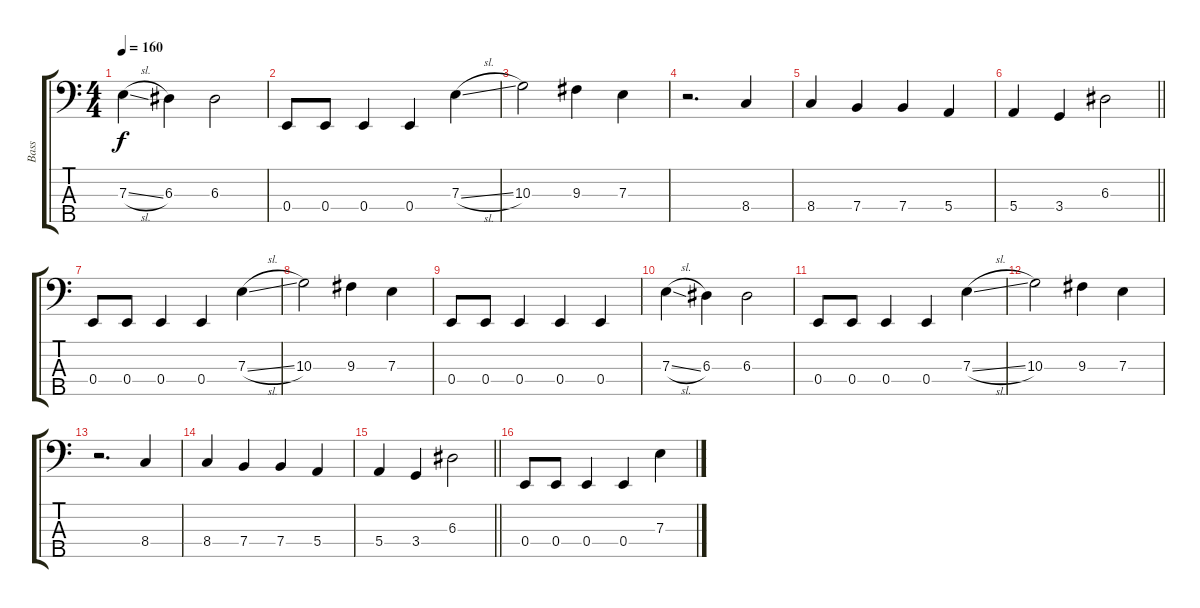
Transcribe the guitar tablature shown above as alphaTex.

\track ("Bass" "Bass") {instrument electricbasspick}
\staff {score tabs}
\tuning (G2 D2 A1 E1 B0) {hide}
\ts (4 4)
\tempo 160
\clef f4
\ks c
7.3{sl}.4{dy f} 6.3.4 6.3.2 |
0.4.8 0.4.8 0.4.4 0.4.4 7.3{sl}.4 |
10.3.2 9.3.4 7.3.4 |
r.2{d} 8.4.4 |
8.4.4 7.4.4 7.4.4 5.4.4 |
\barLineRight lightlight
5.4.4 3.4.4 6.3.2 |
\section ("" "")
0.4.8 0.4.8 0.4.4 0.4.4 7.3{sl}.4 |
10.3.2 9.3.4 7.3.4 |
0.4.8 0.4.8 0.4.4 0.4.4 0.4.4 |
7.3{sl}.4 6.3.4 6.3.2 |
0.4.8 0.4.8 0.4.4 0.4.4 7.3{sl}.4 |
10.3.2 9.3.4 7.3.4 |
r.2{d} 8.4.4 |
8.4.4 7.4.4 7.4.4 5.4.4 |
\barLineRight lightlight
5.4.4 3.4.4 6.3.2 |
\section ("" "")
0.4.8 0.4.8 0.4.4 0.4.4 7.3{sl}.4
